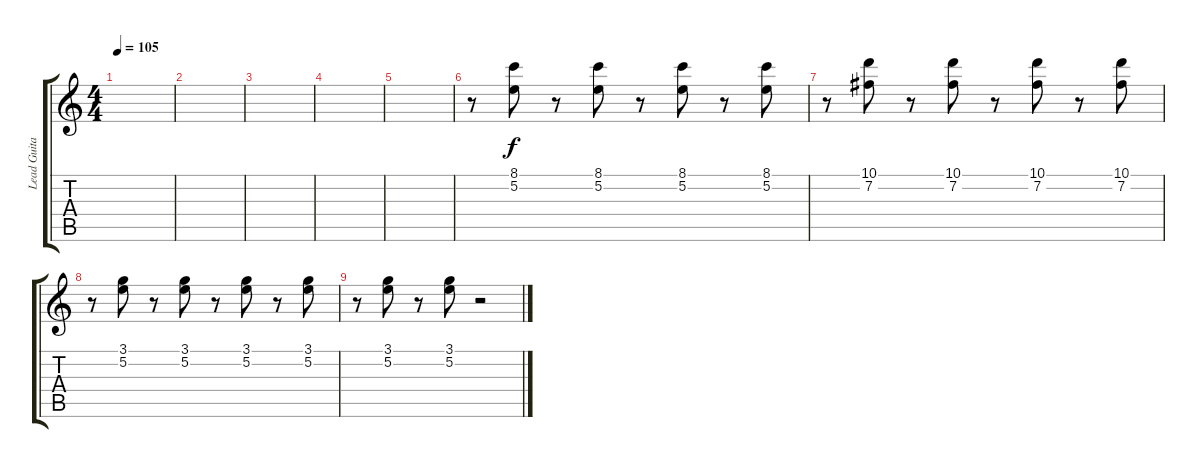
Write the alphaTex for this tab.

\track ("Lead Guitar" "Lead Guita") {instrument overdrivenguitar}
\staff {score tabs}
\tuning (E4 B3 G3 D3 A2 E2) {hide}
\ts (4 4)
\tempo 105
\clef g2
\ks c
|
|
|
|
|
r.8 (8.1 5.2).8 r.8 (8.1 5.2).8 r.8 (8.1 5.2).8 r.8 (8.1 5.2).8 |
r.8 (10.1 7.2).8 r.8 (10.1 7.2).8 r.8 (10.1 7.2).8 r.8 (10.1 7.2).8 |
r.8 (3.1 5.2).8 r.8 (3.1 5.2).8 r.8 (3.1 5.2).8 r.8 (3.1 5.2).8 |
r.8 (3.1 5.2).8 r.8 (3.1 5.2).8 r.2
